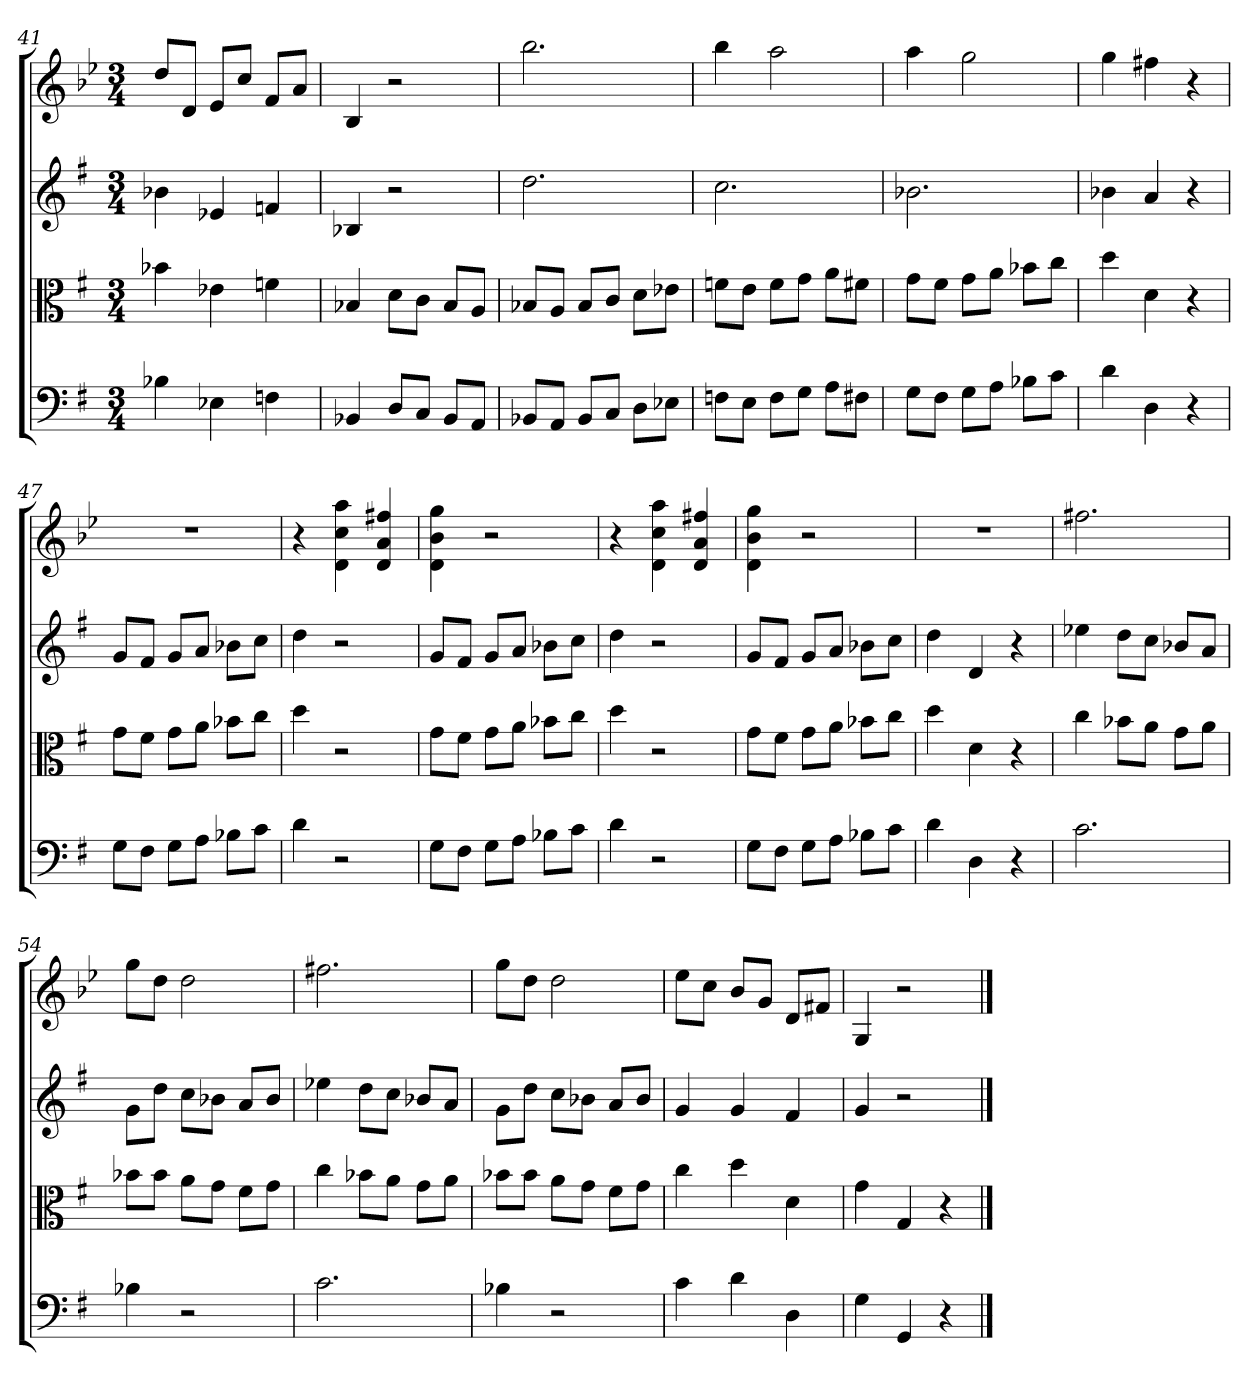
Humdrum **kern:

**kern	**kern	**kern	**kern
*part4	*part3	*part2	*part1
*staff4	*staff3	*staff2	*staff1
*clefF4	*clefC3	*clefG2	*clefG2
*k[f#]	*k[f#]	*k[f#]	*k[b-e-]
*	*	*	*g:
*M3/4	*M3/4	*M3/4	*M3/4
=41	=41	=41	=41
4B-X	4b-X	4b-X	8dd/L
.	.	.	8d/J
4E-X	4e-X	4e-X	8e-/L
.	.	.	8cc/J
4Fn	4fn	4fn	8f/L
.	.	.	8a/J
=42	=42	=42	=42
4BB-X	4B-X	4B-X	4B-
8D/L	8d\L	2r	2r
8C/J	8c\J	.	.
8BB-/L	8B-/L	.	.
8AA/J	8A/J	.	.
=43	=43	=43	=43
8BB-X/L	8B-X/L	2.dd	2.bb-
8AA/J	8A/J	.	.
8BB-/L	8B-/L	.	.
8C/J	8c/J	.	.
8D\L	8d\L	.	.
8E-X\J	8e-X\J	.	.
=44	=44	=44	=44
8Fn\L	8fn\L	2.cc	4bb-
8E\J	8e\J	.	.
8F\L	8f\L	.	2aa
8G\J	8g\J	.	.
8A\L	8a\L	.	.
8F#X\J	8f#X\J	.	.
=45	=45	=45	=45
8G\L	8g\L	2.b-X	4aa
8F#\J	8f#\J	.	.
8G\L	8g\L	.	2gg
8A\J	8a\J	.	.
8B-X\L	8b-X\L	.	.
8c\J	8cc\J	.	.
=46	=46	=46	=46
4d	4dd	4b-X	4gg
4D	4d	4a	4ff#X
4r	4r	4r	4r
=47	=47	=47	=47
8G\L	8g\L	8g/L	2.r
8F#\J	8f#\J	8f#/J	.
8G\L	8g\L	8g/L	.
8A\J	8a\J	8a/J	.
8B-X\L	8b-X\L	8b-X\L	.
8c\J	8cc\J	8cc\J	.
=48	=48	=48	=48
4d	4dd	4dd	4r
2r	2r	2r	4d 4cc 4aa
.	.	.	4d 4a 4ff#X
=49	=49	=49	=49
8G\L	8g\L	8g/L	4d 4b- 4gg
8F#\J	8f#\J	8f#/J	.
8G\L	8g\L	8g/L	2r
8A\J	8a\J	8a/J	.
8B-X\L	8b-X\L	8b-X\L	.
8c\J	8cc\J	8cc\J	.
=50	=50	=50	=50
4d	4dd	4dd	4r
2r	2r	2r	4d 4cc 4aa
.	.	.	4d 4a 4ff#X
=51	=51	=51	=51
8G\L	8g\L	8g/L	4d 4b- 4gg
8F#\J	8f#\J	8f#/J	.
8G\L	8g\L	8g/L	2r
8A\J	8a\J	8a/J	.
8B-X\L	8b-X\L	8b-X\L	.
8c\J	8cc\J	8cc\J	.
=52	=52	=52	=52
4d	4dd	4dd	2.r
4D	4d	4d	.
4r	4r	4r	.
=53	=53	=53	=53
2.c	4cc	4ee-X	2.ff#X
.	8b-X\L	8dd\L	.
.	8a\J	8cc\J	.
.	8g\L	8b-X/L	.
.	8a\J	8a/J	.
=54	=54	=54	=54
4B-X	8b-X\L	8g\L	8gg\L
.	8b-\J	8dd\J	8dd\J
2r	8a\L	8cc\L	2dd
.	8g\J	8b-X\J	.
.	8f#\L	8a/L	.
.	8g\J	8b-/J	.
=55	=55	=55	=55
2.c	4cc	4ee-X	2.ff#X
.	8b-X\L	8dd\L	.
.	8a\J	8cc\J	.
.	8g\L	8b-X/L	.
.	8a\J	8a/J	.
=56	=56	=56	=56
4B-X	8b-X\L	8g\L	8gg\L
.	8b-\J	8dd\J	8dd\J
2r	8a\L	8cc\L	2dd
.	8g\J	8b-X\J	.
.	8f#\L	8a/L	.
.	8g\J	8b-/J	.
=57	=57	=57	=57
4c	4cc	4g	8ee-\L
.	.	.	8cc\J
4d	4dd	4g	8b-/L
.	.	.	8g/J
4D	4d	4f#	8d/L
.	.	.	8f#X/J
=58	=58	=58	=58
4G	4g	4g	4G
4GG	4G	2r	2r
4r	4r	.	.
==	==	==	==
*-	*-	*-	*-
